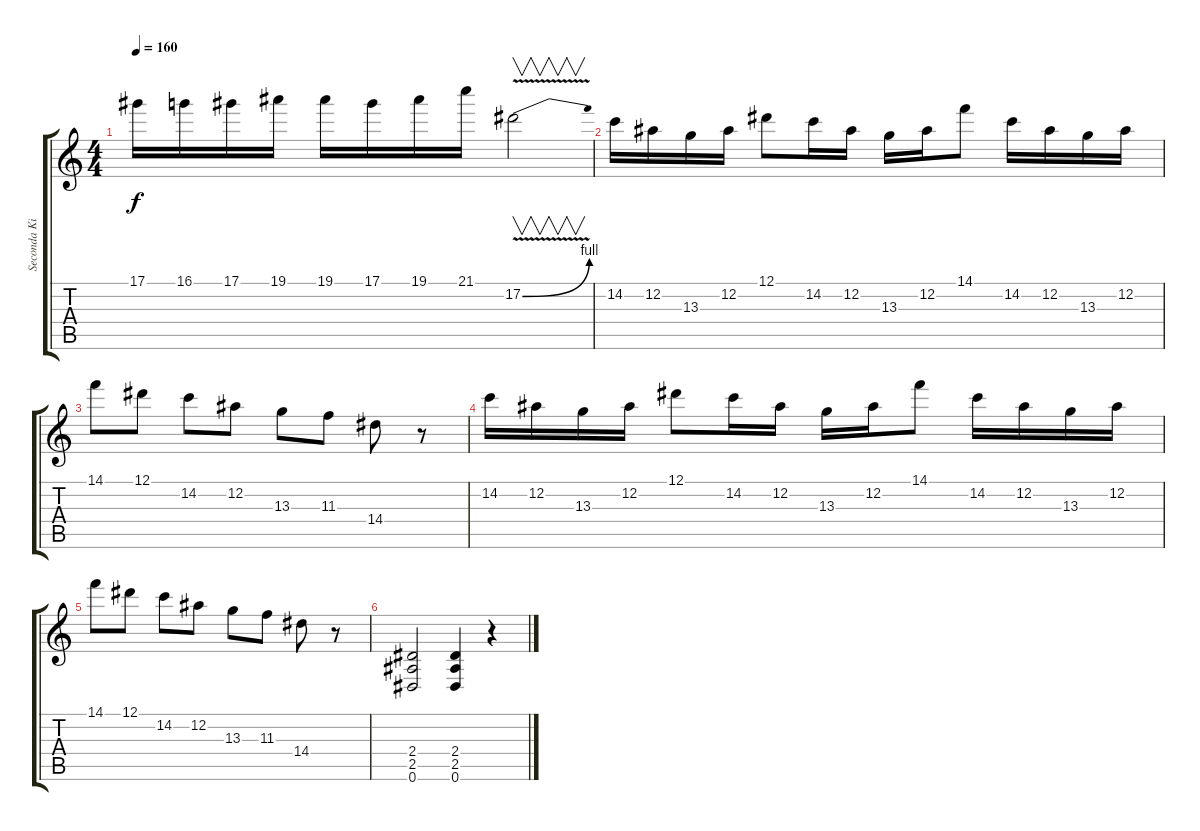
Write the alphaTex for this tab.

\track ("Seconda Kitarra" "Seconda Ki") {instrument distortionguitar}
\staff {score tabs}
\tuning (Eb4 Bb3 Gb3 Db3 Ab2 Eb2) {hide}
\ts (4 4)
\tempo 160
\clef g2
\ks c
17.1.16{dy f} 16.1.16 17.1.16 19.1.16 19.1.16 17.1.16 19.1.16 21.1.16 17.2{be (bend 0 0 60 4) v}.2{v} |
14.2.16 12.2.16 13.3.16 12.2.16 12.1.8 14.2.16 12.2.16 13.3.16 12.2.16 14.1.8 14.2.16 12.2.16 13.3.16 12.2.16 |
14.1.8 12.1.8 14.2.8 12.2.8 13.3.8 11.3.8 14.4.8 r.8 |
14.2.16 12.2.16 13.3.16 12.2.16 12.1.8 14.2.16 12.2.16 13.3.16 12.2.16 14.1.8 14.2.16 12.2.16 13.3.16 12.2.16 |
14.1.8 12.1.8 14.2.8 12.2.8 13.3.8 11.3.8 14.4.8 r.8 |
(2.4 2.5 0.6).2 (2.4 2.5 0.6).4 r.4
